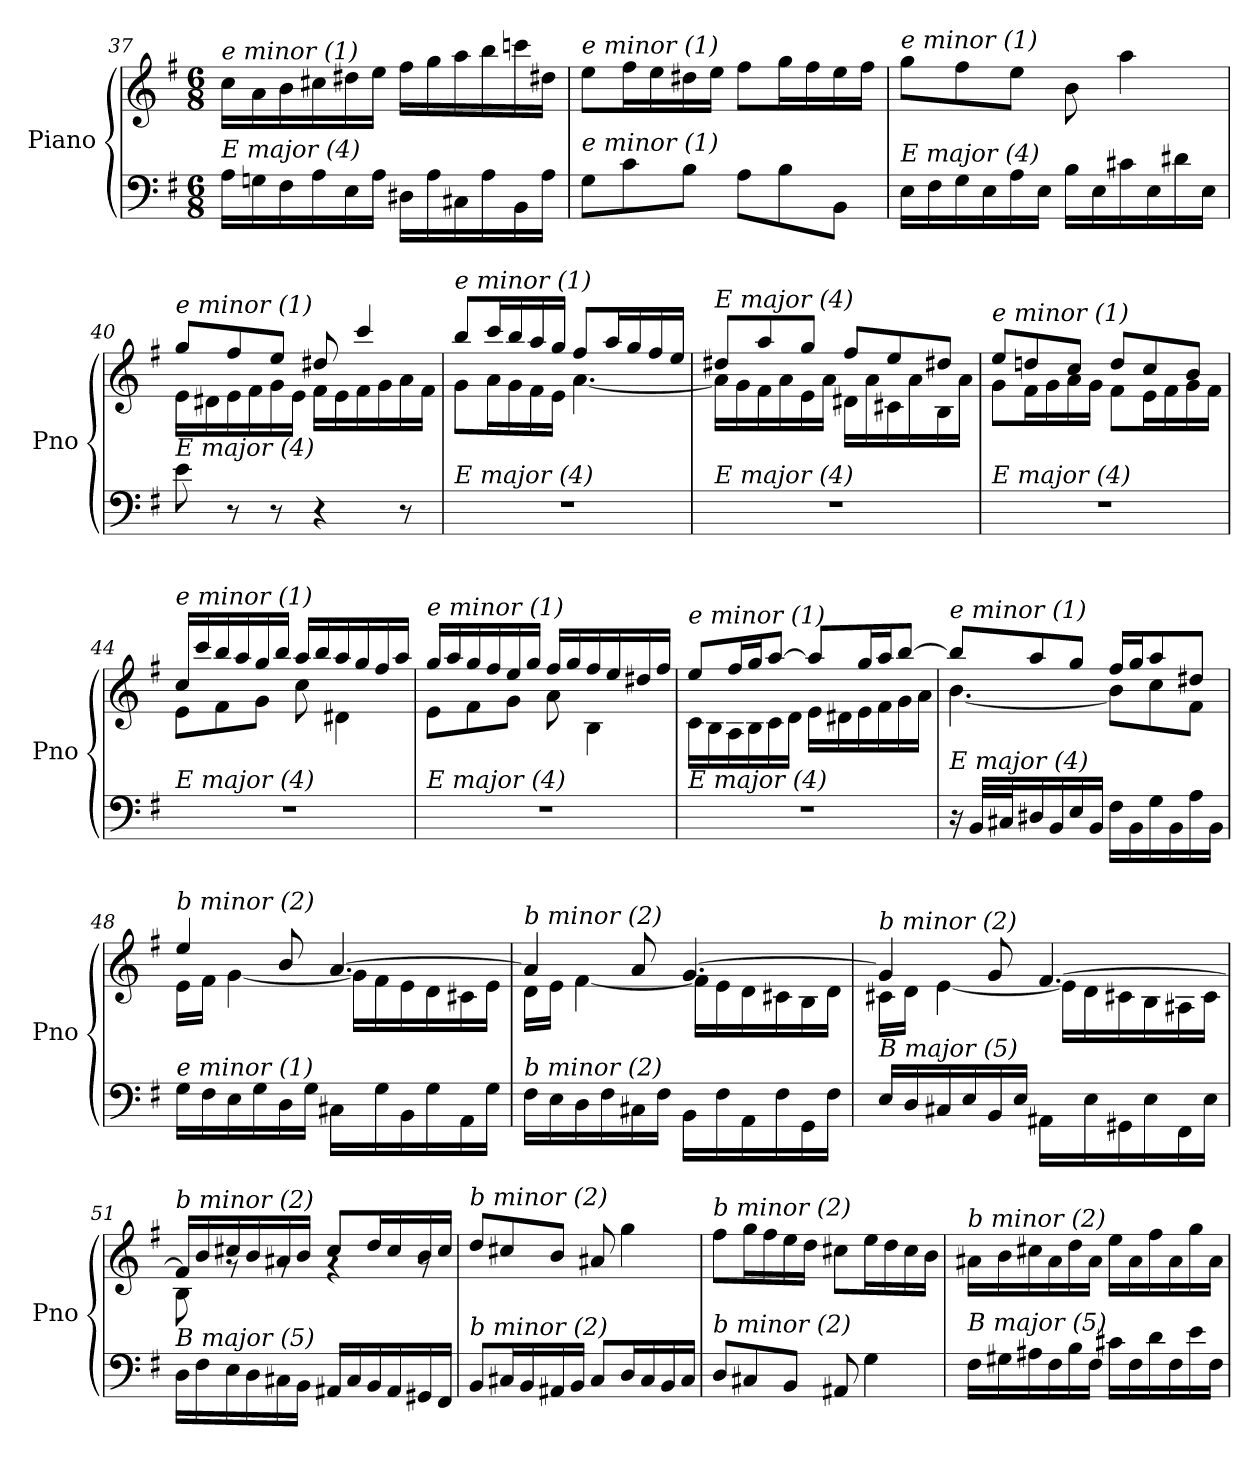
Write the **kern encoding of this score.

**kern	**kern
*part1	*part1
*staff2	*staff1
*I"Piano	*
*I'Pno	*
!!LO:LB:g=z
*clefF4	*clefG2
*k[f#]	*k[f#]
*M6/8	*M6/8
=37	=37
!	!LO:TX:i:t=e minor (1)
!LO:TX:i:t=E major (4)	!
16A\LL	16cc\LL
16Gn\	16a\
16F#\	16b\
16A\	16cc#X\
16E\	16dd#X\
16A\JJ	16ee\JJ
16D#X\LL	16ff#\LL
16A\	16gg\
16C#X\	16aa\
16A\	16bb\
16BB\	16cccn\
16A\JJ	16dd#X\JJ
=38	=38
!	!LO:TX:i:t=e minor (1)
!LO:TX:i:t=e minor (1)	!
8G\L	8ee\L
8c\	16ff#\L
.	16ee\
8B\J	16dd#X\
.	16ee\JJ
8A\L	8ff#\L
8B\	16gg\L
.	16ff#\
8BB\J	16ee\
.	16ff#\JJ
=39	=39
!	!LO:TX:i:t=e minor (1)
!LO:TX:i:t=E major (4)	!
16E\LL	8gg\L
16F#\	.
16G\	8ff#\
16E\	.
16A\	8ee\J
16E\JJ	.
16B\LL	8b\
16E\	.
16c#X\	4aa\
16E\	.
16d#X\	.
16E\JJ	.
!!LO:LB:g=z
=40	=40
*	*^
!	!LO:TX:i:t=e minor (1)	!
!LO:TX:i:t=E major (4)	!	!
8e\	8gg/L	16e\LL
.	.	16d#X\
8r	8ff#/	16e\
.	.	16f#\
8r	8ee/J	16g\
.	.	16e\JJ
4r	8dd#X/	16f#\LL
.	.	16e\
.	4ccc/	16f#\
.	.	16g\
8r	.	16a\
.	.	16f#\JJ
=41	=41	=41
!	!LO:TX:i:t=e minor (1)	!
!LO:TX:i:t=E major (4)	!	!
2.r	8bb/L	8g\L
.	16ccc/L	16a\L
.	16bb/	16g\
.	16aa/	16f#\
.	16gg/JJ	16e\JJ
.	8ff#/L	[4.a\
.	16aa/L	.
.	16gg/	.
.	16ff#/	.
.	16ee/JJ	.
=42	=42	=42
!	!LO:TX:i:t=E major (4)	!
!LO:TX:i:t=E major (4)	!	!
2.r	8dd#X/L	16a\LL]
.	.	16g\
.	8aa/	16f#\
.	.	16a\
.	8gg/J	16e\
.	.	16a\JJ
.	8ff#/L	16d#X\LL
.	.	16a\
.	8ee/	16c#X\
.	.	16a\
.	8dd#X/J	16B\
.	.	16a\JJ
=43	=43	=43
!	!LO:TX:i:t=e minor (1)	!
!LO:TX:i:t=E major (4)	!	!
2.r	8ee/L	8g\L
.	8ddn/	16f#\L
.	.	16g\
.	8cc/J	16a\
.	.	16g\JJ
.	8dd/L	8f#\L
.	8cc/	16e\L
.	.	16f#\
.	8b/J	16g\
.	.	16f#\JJ
!!LO:PB:g=z	!!
=44	=44	=44
!	!LO:TX:i:t=e minor (1)	!
!LO:TX:i:t=E major (4)	!	!
2.r	16cc/LL	8e\L
.	16ccc/	.
.	16bb/	8f#\
.	16aa/	.
.	16gg/	8g\J
.	16bb/JJ	.
.	16aa/LL	8cc\
.	16bb/	.
.	16aa/	4d#X\
.	16gg/	.
.	16ff#/	.
.	16aa/JJ	.
=45	=45	=45
!	!LO:TX:i:t=e minor (1)	!
!LO:TX:i:t=E major (4)	!	!
2.r	16gg/LL	8e\L
.	16aa/	.
.	16gg/	8f#\
.	16ff#/	.
.	16ee/	8g\J
.	16gg/JJ	.
.	16ff#/LL	8a\
.	16gg/	.
.	16ff#/	4B\
.	16ee/	.
.	16dd#X/	.
.	16ff#/JJ	.
=46	=46	=46
!	!LO:TX:i:t=e minor (1)	!
!LO:TX:i:t=E major (4)	!	!
2.r	8ee/L	16c\LL
.	.	16B\
.	16ff#/L	16A\
.	16gg/J	16B\
.	[8aa/J	16c\
.	.	16d\JJ
.	8aa/L]	16e\LL
.	.	16d#X\
.	16gg/L	16e\
.	16aa/J	16f#\
.	[8bb/J	16g\
.	.	16a\JJ
=47	=47	=47
!	!LO:TX:i:t=e minor (1)	!
!LO:TX:i:t=E major (4)	!	!
16r	8bb/L]	[4.b\
32BB/LLL	.	.
32C#X/J	.	.
16D#X/	8aa/	.
16BB/	.	.
16E/	8gg/J	.
16BB/JJ	.	.
16F#\LL	16ff#/LL	8b\L]
16BB\	16gg/J	.
16G\	8aa/	8cc\
16BB\	.	.
16A\	8dd#X/J	8f#\J
16BB\JJ	.	.
!!LO:LB:g=z	!!
=48	=48	=48
!	!LO:TX:i:t=b minor (2)	!
!LO:TX:i:t=e minor (1)	!	!
16G\LL	4ee/	16e\LL
16F#\	.	16f#\JJ
16E\	.	[4g\
16G\	.	.
16D\	8b/	.
16G\JJ	.	.
16C#X\LL	[4.a/	16g\LL]
16G\	.	16f#\
16BB\	.	16e\
16G\	.	16d\
16AA\	.	16c#X\
16G\JJ	.	16e\JJ
=49	=49	=49
!	!LO:TX:i:t=b minor (2)	!
!LO:TX:i:t=b minor (2)	!	!
16F#\LL	4a/]	16d\LL
16E\	.	16e\JJ
16D\	.	[4f#\
16F#\	.	.
16C#X\	8a/	.
16F#\JJ	.	.
16BB\LL	[4.g/	16f#\LL]
16F#\	.	16e\
16AA\	.	16d\
16F#\	.	16c#X\
16GG\	.	16B\
16F#\JJ	.	16d\JJ
=50	=50	=50
!	!LO:TX:i:t=b minor (2)	!
!LO:TX:i:t=B major (5)	!	!
16E/LL	4g/]	16c#X\LL
16D/	.	16d\JJ
16C#X/	.	[4e\
16E/	.	.
16BB/	8g/	.
16E/JJ	.	.
16AA#X\LL	[4.f#/	16e\LL]
16E\	.	16d\
16GG#X\	.	16c#X\
16E\	.	16B\
16FF#\	.	16A#X\
16E\JJ	.	16c#\JJ
!!LO:LB:g=z	!!
=51	=51	=51
!	!LO:TX:i:t=b minor (2)	!
!LO:TX:i:t=B major (5)	!	!
16D\LL	16f#/LL]	8B\
16F#\	16b/	.
16E\	16cc#X/	8rg
16D\	16b/	.
16C#X\	16a#X/	8rg
16BB\JJ	16b/JJ	.
16AA#X/LL	8cc#/L	4rg
16C#/	.	.
16BB/	16dd/L	.
16AA#/	16cc#/	.
16GG#X/	16b/	8rg
16FF#/JJ	16cc#/JJ	.
*	*v	*v
=52	=52
!	!LO:TX:i:t=b minor (2)
!LO:TX:i:t=b minor (2)	!
8BB/L	8dd/L
16C#X/L	8cc#X/
16BB/	.
16AA#X/	8b/J
16BB/JJ	.
8C#/L	8a#X/
16D/L	4gg\
16C#/	.
16BB/	.
16C#/JJ	.
=53	=53
!	!LO:TX:i:t=b minor (2)
!LO:TX:i:t=b minor (2)	!
8D/L	8ff#\L
8C#X/	16gg\L
.	16ff#\
8BB/J	16ee\
.	16dd\JJ
8AA#X/	8cc#X\L
4G\	16ee\L
.	16dd\
.	16cc#\
.	16b\JJ
!!LO:LB:g=z
=54	=54
!	!LO:TX:i:t=b minor (2)
!LO:TX:i:t=B major (5)	!
16F#\LL	16a#X\LL
16G#X\	16b\
16A#X\	16cc#X\
16F#\	16a#\
16B\	16dd\
16F#\JJ	16a#\JJ
16c#X\LL	16ee\LL
16F#\	16a#\
16d\	16ff#\
16F#\	16a#\
16e\	16gg\
16F#\JJ	16a#\JJ
=	=
*-	*-
